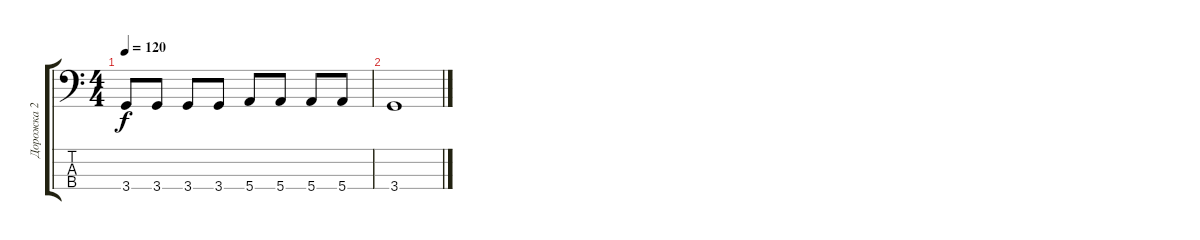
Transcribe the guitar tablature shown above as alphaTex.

\track ("Дорожка 2" "Дорожка 2") {instrument electricbassfinger}
\staff {score tabs}
\tuning (G2 D2 A1 E1) {hide}
\ts (4 4)
\tempo 120
\clef f4
\ks c
3.4.8{dy f} 3.4.8 3.4.8 3.4.8 5.4.8 5.4.8 5.4.8 5.4.8 |
3.4.1
